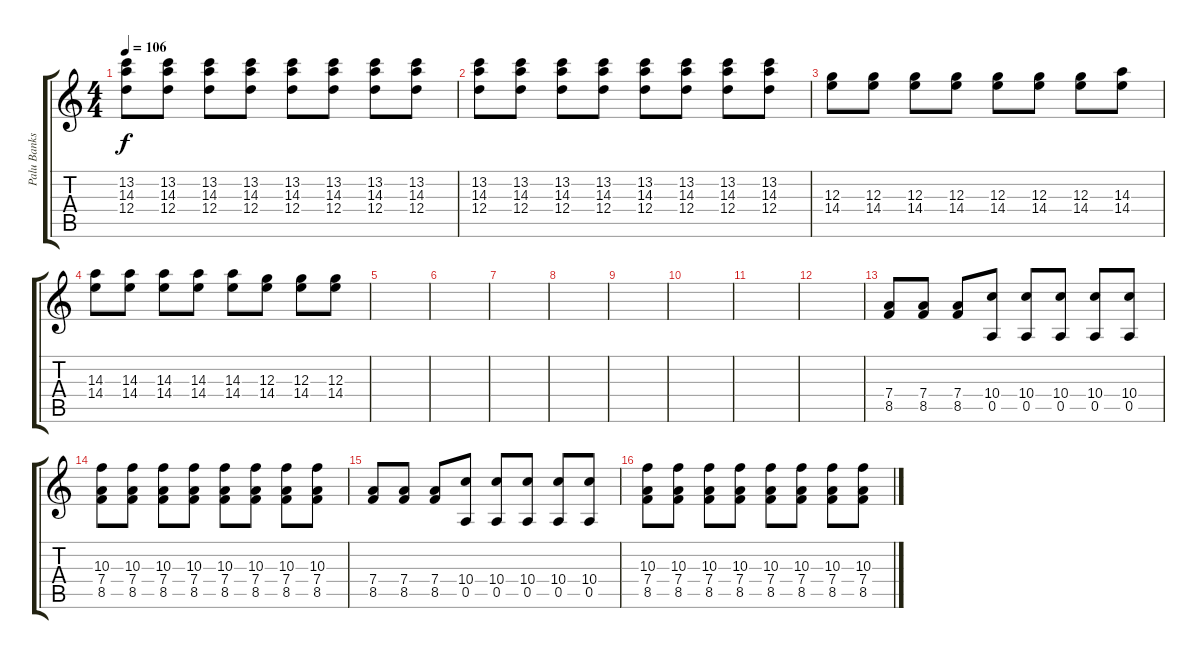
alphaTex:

\track ("Palu Banks (Guitar 2)" "Palu Banks") {instrument electricguitarclean}
\staff {score tabs}
\tuning (E4 B3 G3 D3 A2 E2) {hide}
\ts (4 4)
\tempo 106
\clef g2
\ks c
(13.2 14.3 12.4).8{dy f} (13.2 14.3 12.4).8 (13.2 14.3 12.4).8 (13.2 14.3 12.4).8 (13.2 14.3 12.4).8 (13.2 14.3 12.4).8 (13.2 14.3 12.4).8 (13.2 14.3 12.4).8 |
(13.2 14.3 12.4).8 (13.2 14.3 12.4).8 (13.2 14.3 12.4).8 (13.2 14.3 12.4).8 (13.2 14.3 12.4).8 (13.2 14.3 12.4).8 (13.2 14.3 12.4).8 (13.2 14.3 12.4).8 |
(12.3 14.4).8 (12.3 14.4).8 (12.3 14.4).8 (12.3 14.4).8 (12.3 14.4).8 (12.3 14.4).8 (12.3 14.4).8 (14.3 14.4).8 |
(14.3 14.4).8 (14.3 14.4).8 (14.3 14.4).8 (14.3 14.4).8 (14.3 14.4).8 (12.3 14.4).8 (12.3 14.4).8 (12.3 14.4).8 |
|
|
|
|
|
|
|
|
(7.4 8.5).8 (7.4 8.5).8 (7.4 8.5).8 (10.4 0.5).8 (10.4 0.5).8 (10.4 0.5).8 (10.4 0.5).8 (10.4 0.5).8 |
(10.3 7.4 8.5).8 (10.3 7.4 8.5).8 (10.3 7.4 8.5).8 (10.3 7.4 8.5).8 (10.3 7.4 8.5).8 (10.3 7.4 8.5).8 (10.3 7.4 8.5).8 (10.3 7.4 8.5).8 |
(7.4 8.5).8 (7.4 8.5).8 (7.4 8.5).8 (10.4 0.5).8 (10.4 0.5).8 (10.4 0.5).8 (10.4 0.5).8 (10.4 0.5).8 |
(10.3 7.4 8.5).8 (10.3 7.4 8.5).8 (10.3 7.4 8.5).8 (10.3 7.4 8.5).8 (10.3 7.4 8.5).8 (10.3 7.4 8.5).8 (10.3 7.4 8.5).8 (10.3 7.4 8.5).8
